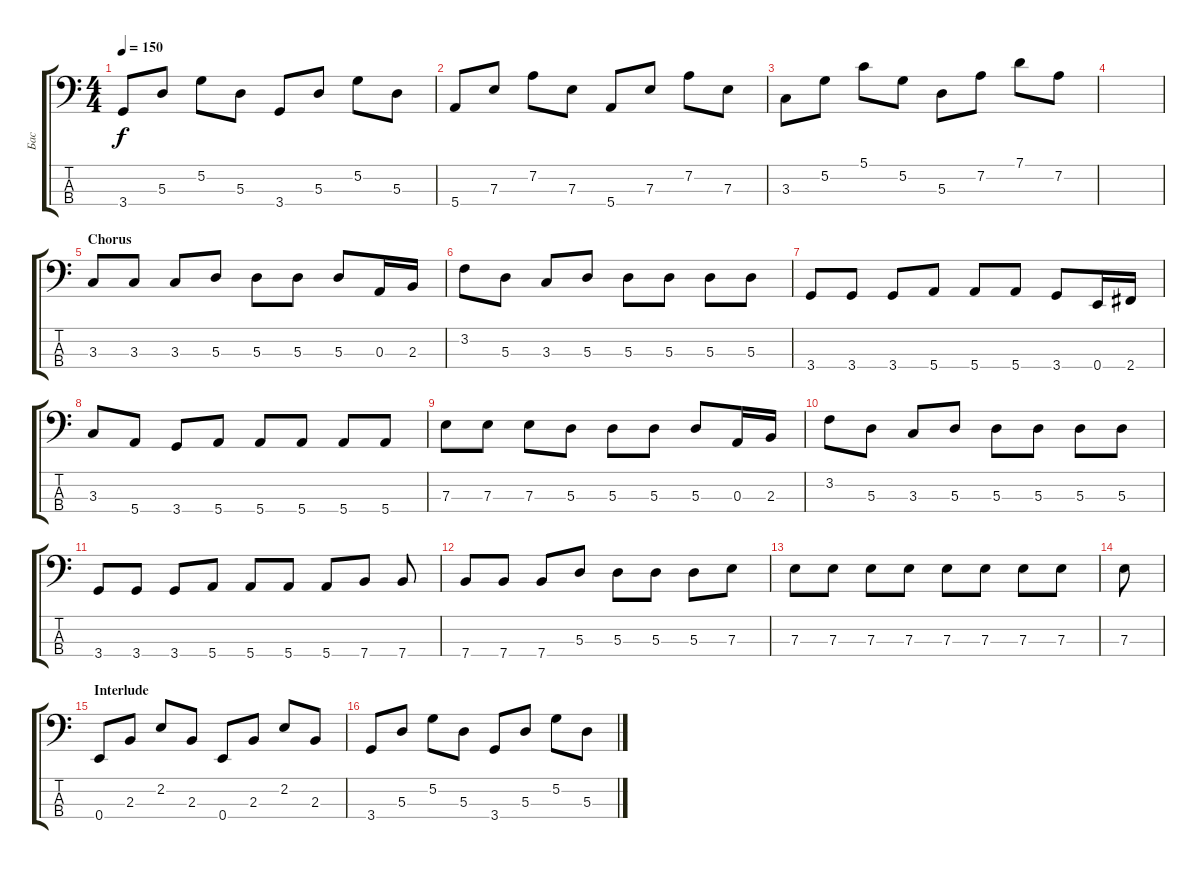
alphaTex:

\track ("Бас" "Бас") {instrument electricbassfinger}
\staff {score tabs}
\tuning (G2 D2 A1 E1) {hide}
\ts (4 4)
\tempo 150
\clef f4
\ks c
3.4.8{dy f} 5.3.8 5.2.8 5.3.8 3.4.8 5.3.8 5.2.8 5.3.8 |
5.4.8 7.3.8 7.2.8 7.3.8 5.4.8 7.3.8 7.2.8 7.3.8 |
3.3.8 5.2.8 5.1.8 5.2.8 5.3.8 7.2.8 7.1.8 7.2.8 |
|
\section ("" "Chorus")
3.3.8 3.3.8 3.3.8 5.3.8 5.3.8 5.3.8 5.3.8 0.3.16 2.3.16 |
3.2.8 5.3.8 3.3.8 5.3.8 5.3.8 5.3.8 5.3.8 5.3.8 |
3.4.8 3.4.8 3.4.8 5.4.8 5.4.8 5.4.8 3.4.8 0.4.16 2.4.16 |
3.3.8 5.4.8 3.4.8 5.4.8 5.4.8 5.4.8 5.4.8 5.4.8 |
7.3.8 7.3.8 7.3.8 5.3.8 5.3.8 5.3.8 5.3.8 0.3.16 2.3.16 |
3.2.8 5.3.8 3.3.8 5.3.8 5.3.8 5.3.8 5.3.8 5.3.8 |
3.4.8 3.4.8 3.4.8 5.4.8 5.4.8 5.4.8 5.4.8 7.4.8 7.4.8 |
7.4.8 7.4.8 7.4.8 5.3.8 5.3.8 5.3.8 5.3.8 7.3.8 |
7.3.8 7.3.8 7.3.8 7.3.8 7.3.8 7.3.8 7.3.8 7.3.8 |
7.3.8 |
\section ("" "Interlude")
0.4.8 2.3.8 2.2.8 2.3.8 0.4.8 2.3.8 2.2.8 2.3.8 |
3.4.8 5.3.8 5.2.8 5.3.8 3.4.8 5.3.8 5.2.8 5.3.8
